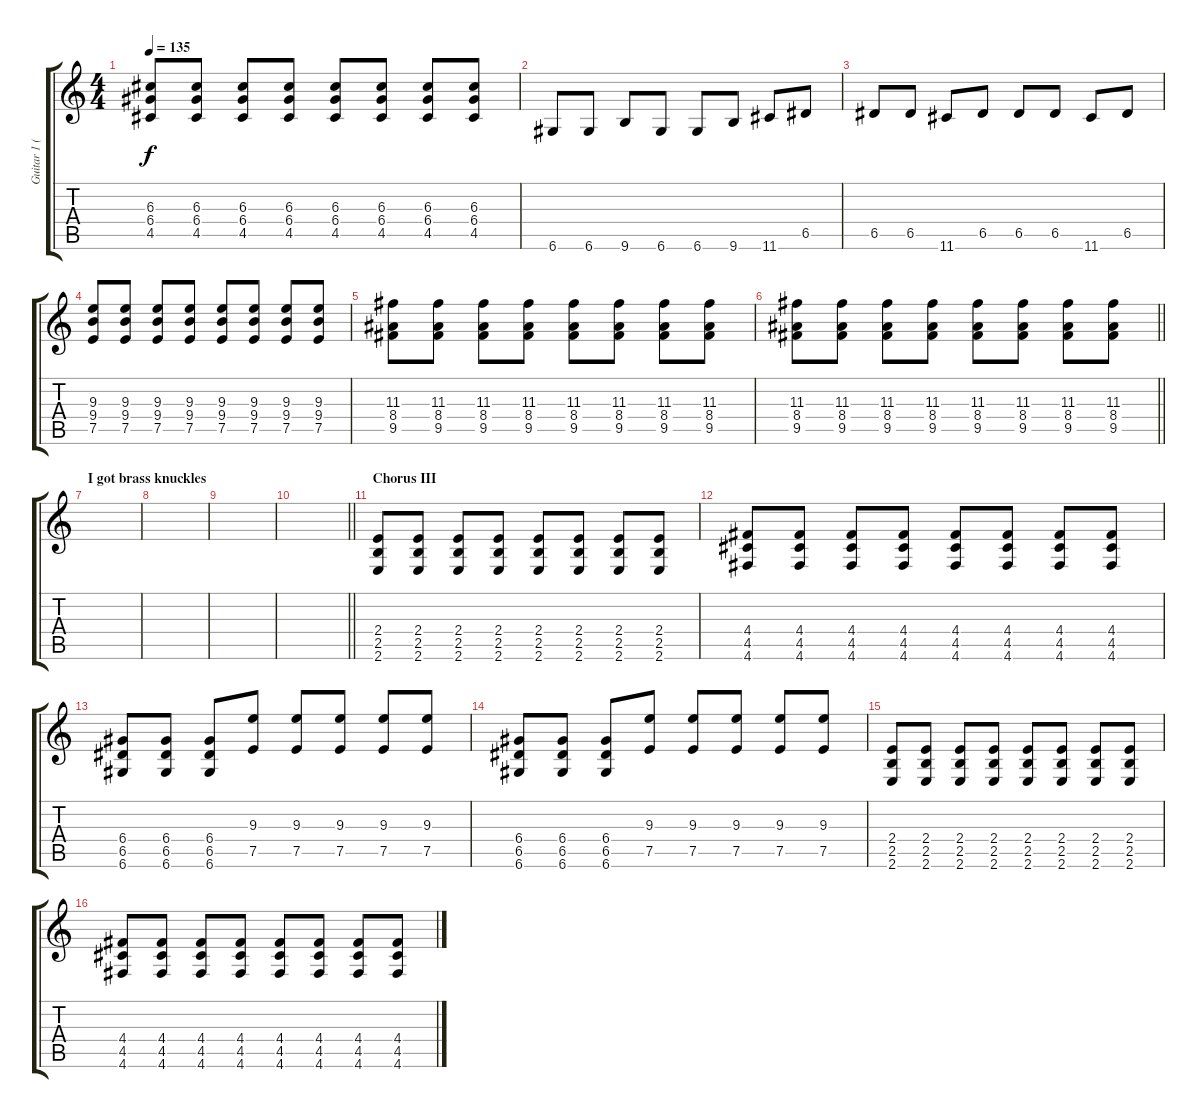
\track ("Guitar 1 (Benji Madden)" "Guitar 1 (") {instrument overdrivenguitar}
\staff {score tabs}
\tuning (E4 B3 G3 D3 A2 D2) {hide}
\ts (4 4)
\tempo 135
\clef g2
\ks c
(6.3 6.4 4.5).8{dy f} (6.3 6.4 4.5).8 (6.3 6.4 4.5).8 (6.3 6.4 4.5).8 (6.3 6.4 4.5).8 (6.3 6.4 4.5).8 (6.3 6.4 4.5).8 (6.3 6.4 4.5).8 |
6.6.8 6.6.8 9.6.8 6.6.8 6.6.8 9.6.8 11.6.8 6.5.8 |
6.5.8 6.5.8 11.6.8 6.5.8 6.5.8 6.5.8 11.6.8 6.5.8 |
(9.3 9.4 7.5).8 (9.3 9.4 7.5).8 (9.3 9.4 7.5).8 (9.3 9.4 7.5).8 (9.3 9.4 7.5).8 (9.3 9.4 7.5).8 (9.3 9.4 7.5).8 (9.3 9.4 7.5).8 |
(11.3 8.4 9.5).8 (11.3 8.4 9.5).8 (11.3 8.4 9.5).8 (11.3 8.4 9.5).8 (11.3 8.4 9.5).8 (11.3 8.4 9.5).8 (11.3 8.4 9.5).8 (11.3 8.4 9.5).8 |
\barLineRight lightlight
(11.3 8.4 9.5).8 (11.3 8.4 9.5).8 (11.3 8.4 9.5).8 (11.3 8.4 9.5).8 (11.3 8.4 9.5).8 (11.3 8.4 9.5).8 (11.3 8.4 9.5).8 (11.3 8.4 9.5).8 |
\section ("" "I got brass knuckles")
|
|
|
\barLineRight lightlight
|
\section ("" "Chorus III")
(2.4 2.5 2.6).8 (2.4 2.5 2.6).8 (2.4 2.5 2.6).8 (2.4 2.5 2.6).8 (2.4 2.5 2.6).8 (2.4 2.5 2.6).8 (2.4 2.5 2.6).8 (2.4 2.5 2.6).8 |
(4.4 4.5 4.6).8 (4.4 4.5 4.6).8 (4.4 4.5 4.6).8 (4.4 4.5 4.6).8 (4.4 4.5 4.6).8 (4.4 4.5 4.6).8 (4.4 4.5 4.6).8 (4.4 4.5 4.6).8 |
(6.4 6.5 6.6).8 (6.4 6.5 6.6).8 (6.4 6.5 6.6).8 (9.3 7.5).8 (9.3 7.5).8 (9.3 7.5).8 (9.3 7.5).8 (9.3 7.5).8 |
(6.4 6.5 6.6).8 (6.4 6.5 6.6).8 (6.4 6.5 6.6).8 (9.3 7.5).8 (9.3 7.5).8 (9.3 7.5).8 (9.3 7.5).8 (9.3 7.5).8 |
(2.4 2.5 2.6).8 (2.4 2.5 2.6).8 (2.4 2.5 2.6).8 (2.4 2.5 2.6).8 (2.4 2.5 2.6).8 (2.4 2.5 2.6).8 (2.4 2.5 2.6).8 (2.4 2.5 2.6).8 |
(4.4 4.5 4.6).8 (4.4 4.5 4.6).8 (4.4 4.5 4.6).8 (4.4 4.5 4.6).8 (4.4 4.5 4.6).8 (4.4 4.5 4.6).8 (4.4 4.5 4.6).8 (4.4 4.5 4.6).8
